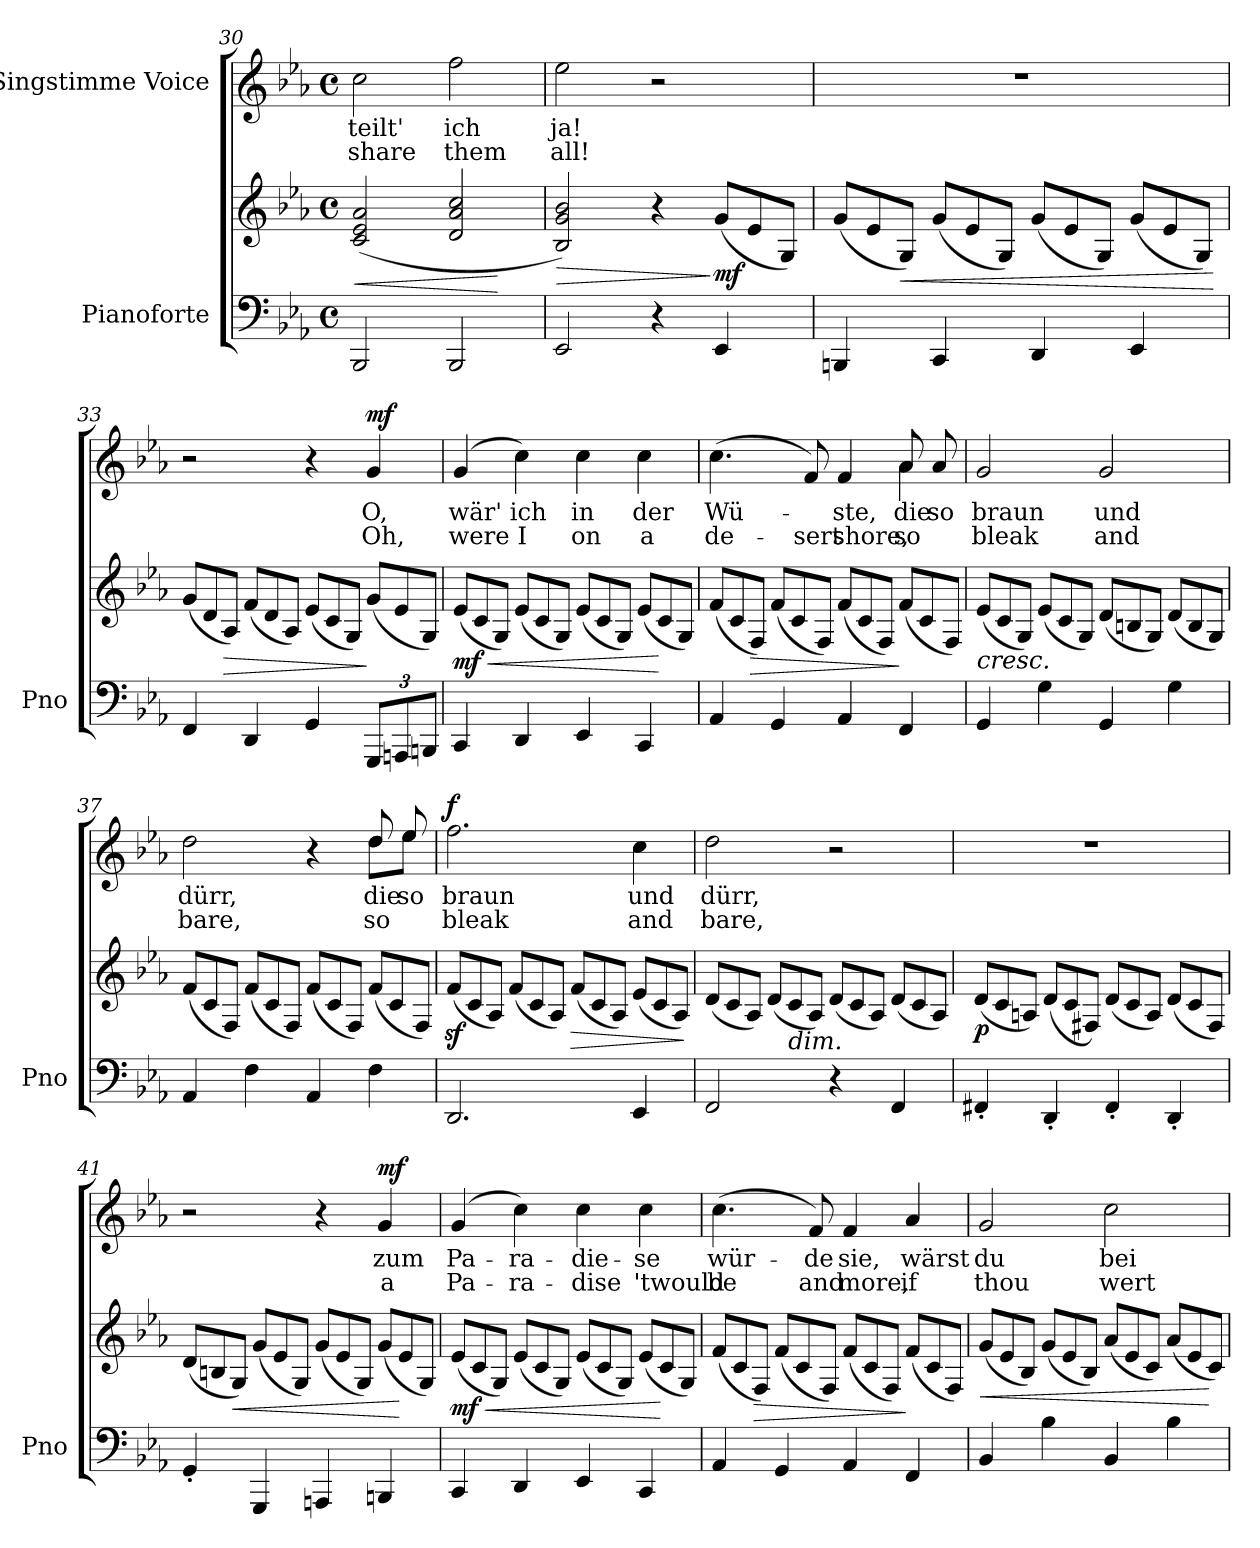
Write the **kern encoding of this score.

**kern	**kern	**dynam	**kern	**text	**text	**dynam
*part2	*part2	*part2	*part1	*part1	*part1	*part1
*staff3	*staff2	*staff2/3	*staff1	*staff1	*staff1	*staff1
*I"Pianoforte	*	*	*I"Singstimme Voice	*	*	*
*I'Pno	*	*	*	*	*	*
*clefF4	*clefG2	*	*clefG2	*	*	*
*k[b-e-a-]	*k[b-e-a-]	*	*k[b-e-a-]	*	*	*
*M4/4	*M4/4	*	*M4/4	*	*	*
*met(c)	*met(c)	*	*met(c)	*	*	*
=30	=30	=30	=30	=30	=30	=30
!	!	!LO:HP:b	!	!	!	!
2BBB-/	(2c/ 2e-/ 2a-/	<	2cc\	teilt'	share	.
2BBB-/	2d/ 2a-/ 2cc/	.	2ff\	ich	them	.
.	.	[	.	.	.	.
=31	=31	=31	=31	=31	=31	=31
!	!	!LO:HP:b	!	!	!	!
2EE-/	2B-/ 2g/ 2b-/)	>	2ee-\	ja!	all!	.
4r	4r	.	2r	.	.	.
*	*Xtuplet	*	*	*	*	*
!	!	!LO:DY:n=1:b	!	!	!	!
4EE-/	(12g/L	] mf	.	.	.	.
.	12e-/	.	.	.	.	.
.	12G/J)	.	.	.	.	.
=32	=32	=32	=32	=32	=32	=32
4BBBn/	(12g/L	.	1r	.	.	.
.	12e-/	.	.	.	.	.
!	!	!LO:HP:b	!	!	!	!
.	12G/J)	<	.	.	.	.
4CC/	(12g/L	.	.	.	.	.
.	12e-/	.	.	.	.	.
.	12G/J)	.	.	.	.	.
4DD/	(12g/L	.	.	.	.	.
.	12e-/	.	.	.	.	.
.	12G/J)	.	.	.	.	.
4EE-/	(12g/L	.	.	.	.	.
.	12e-/	.	.	.	.	.
.	12G/J)	.	.	.	.	.
.	.	[	.	.	.	.
=33	=33	=33	=33	=33	=33	=33
4FF/	(12g/L	.	2r	.	.	.
.	12d/	.	.	.	.	.
!	!	!LO:HP:b	!	!	!	!
.	12A-/J)	>	.	.	.	.
4DD/	(12f/L	.	.	.	.	.
.	12d/	.	.	.	.	.
.	12A-/J)	.	.	.	.	.
4GG/	(12e-/L	.	4r	.	.	.
.	12c/	.	.	.	.	.
.	12G/J)	.	.	.	.	.
*Xbrackettup	*	*	*	*	*	*
!	!	!	!	!	!	!LO:DY:a
12GGG/L	(12g/L	]	4g/	O,	Oh,	mf
12AAAn/	12e-/	.	.	.	.	.
12BBBn/J	12G/J)	.	.	.	.	.
=34	=34	=34	=34	=34	=34	=34
!	!	!LO:HP:b	!	!	!	!
!	!	!LO:DY:n=1:b	!	!	!	!
4CC/	(12e-/L	< mf	(4g/	wär'	were	.
.	12c/	.	.	.	.	.
.	12G/J)	.	.	.	.	.
4DD/	(12e-/L	.	4cc\)	ich	I	.
.	12c/	.	.	.	.	.
.	12G/J)	.	.	.	.	.
4EE-/	(12e-/L	.	4cc\	in	on	.
.	12c/	.	.	.	.	.
.	12G/J)	.	.	.	.	.
4CC/	(12e-/L	.	4cc\	der	a	.
.	12c/	[	.	.	.	.
.	12G/J)	.	.	.	.	.
=35	=35	=35	=35	=35	=35	=35
*	*	*	*^	*	*	*
4AA-/	(12f/L	.	(4.cc\	2.ryy	Wü-	de-	.
.	12c/	.	.	.	.	.	.
!	!	!LO:HP:b	!	!	!	!	!
.	12F/J)	>	.	.	.	.	.
4GG/	(12f/L	.	.	.	.	.	.
.	12c/	.	.	.	.	.	.
.	.	.	8f/)	.	.	-sert	.
.	12F/J)	.	.	.	.	.	.
4AA-/	(12f/L	.	4f/	.	-ste,	shore,	.
.	12c/	.	.	.	.	.	.
.	12F/J)	.	.	.	.	.	.
4FF/	(12f/L	]	8a-/	4a-\	die	so	.
.	12c/	.	.	.	.	.	.
.	.	.	8a-/	.	so	.	.
.	12F/J)	.	.	.	.	.	.
*	*	*	*v	*v	*	*	*
=36	=36	=36	=36	=36	=36	=36
!	!LO:TX:b:i:t=cresc.	!	!	!	!	!
4GG/	(12e-/L	.	2g/	braun	bleak	.
.	12c/	.	.	.	.	.
.	12G/J)	.	.	.	.	.
4G\	(12e-/L	.	.	.	.	.
.	12c/	.	.	.	.	.
.	12G/J)	.	.	.	.	.
4GG/	(12d/L	.	2g/	und	and	.
.	12Bn/	.	.	.	.	.
.	12G/J)	.	.	.	.	.
4G\	(12d/L	.	.	.	.	.
.	12B/	.	.	.	.	.
.	12G/J)	.	.	.	.	.
=37	=37	=37	=37	=37	=37	=37
*	*	*	*^	*	*	*
4AA-/	(12f/L	.	2.ryy	2dd\	dürr,	bare,	.
.	12c/	.	.	.	.	.	.
.	12F/J)	.	.	.	.	.	.
4F\	(12f/L	.	.	.	.	.	.
.	12c/	.	.	.	.	.	.
.	12F/J)	.	.	.	.	.	.
4AA-/	(12f/L	.	.	4r	.	.	.
.	12c/	.	.	.	.	.	.
.	12F/J)	.	.	.	.	.	.
4F\	(12f/L	.	8dd/	8dd\L	die	so	.
.	12c/	.	.	.	.	.	.
.	.	.	8ee-/	8ee-\J	so	.	.
.	12F/J)	.	.	.	.	.	.
*	*	*	*v	*v	*	*	*
=38	=38	=38	=38	=38	=38	=38
!	!	!	!	!	!	!LO:DY:a
2.DD/	(12fz</L	.	2.ff\	braun	bleak	f
.	12c/	.	.	.	.	.
.	12A-/J)	.	.	.	.	.
.	(12f/L	.	.	.	.	.
.	12c/	.	.	.	.	.
.	12A-/J)	.	.	.	.	.
!	!	!LO:HP:b	!	!	!	!
.	(12f/L	>	.	.	.	.
.	12c/	.	.	.	.	.
.	12A-/J)	.	.	.	.	.
4EE-/	(12e-/L	.	4cc\	und	and	.
.	12c/	.	.	.	.	.
.	12A-/J)	.	.	.	.	.
.	.	]	.	.	.	.
=39	=39	=39	=39	=39	=39	=39
2FF/	(12d/L	.	2dd\	dürr,	bare,	.
.	12c/	.	.	.	.	.
.	12A-/J)	.	.	.	.	.
.	(12d/L	.	.	.	.	.
!	!LO:TX:b:i:t=dim.	!	!	!	!	!
.	12c/	.	.	.	.	.
.	12A-/J)	.	.	.	.	.
4r	(12d/L	.	2r	.	.	.
.	12c/	.	.	.	.	.
.	12A-/J)	.	.	.	.	.
4FF/	(12d/L	.	.	.	.	.
.	12c/	.	.	.	.	.
.	12A-/J)	.	.	.	.	.
=40	=40	=40	=40	=40	=40	=40
!	!	!LO:DY:b	!	!	!	!
4FF#X'/	(12d/L	p	1r	.	.	.
.	12c/	.	.	.	.	.
.	12An/J)	.	.	.	.	.
4DD'/	(12d/L	.	.	.	.	.
.	12c/	.	.	.	.	.
.	12F#X/J)	.	.	.	.	.
4FF#'/	(12d/L	.	.	.	.	.
.	12c/	.	.	.	.	.
.	12A/J)	.	.	.	.	.
4DD'/	(12d/L	.	.	.	.	.
.	12c/	.	.	.	.	.
.	12F#/J)	.	.	.	.	.
=41	=41	=41	=41	=41	=41	=41
4GG'/	(12d/L	.	2r	.	.	.
.	12Bn/	.	.	.	.	.
!	!	!LO:HP:b	!	!	!	!
.	12G/J)	<	.	.	.	.
4GGG/	(12g/L	.	.	.	.	.
.	12e-/	.	.	.	.	.
.	12G/J)	.	.	.	.	.
4AAAn/	(12g/L	.	4r	.	.	.
.	12e-/	.	.	.	.	.
.	12G/J)	.	.	.	.	.
!	!	!	!	!	!	!LO:DY:a
4BBBn/	(12g/L	.	4g/	zum	a	mf
.	12e-/	[	.	.	.	.
.	12G/J)	.	.	.	.	.
=42	=42	=42	=42	=42	=42	=42
!	!	!LO:HP:b	!	!	!	!
!	!	!LO:DY:n=1:b	!	!	!	!
4CC/	(12e-/L	< mf	(4g/	Pa-	Pa-	.
.	12c/	.	.	.	.	.
.	12G/J)	.	.	.	.	.
4DD/	(12e-/L	.	4cc\)	-ra-	-ra-	.
.	12c/	.	.	.	.	.
.	12G/J)	.	.	.	.	.
4EE-/	(12e-/L	.	4cc\	-die-	-dise	.
.	12c/	.	.	.	.	.
.	12G/J)	.	.	.	.	.
4CC/	(12e-/L	.	4cc\	-se	'twould	.
.	12c/	[	.	.	.	.
.	12G/J)	.	.	.	.	.
=43	=43	=43	=43	=43	=43	=43
4AA-/	(12f/L	.	(4.cc\	wür-	be	.
.	12c/	.	.	.	.	.
!	!	!LO:HP:b	!	!	!	!
.	12F/J)	>	.	.	.	.
4GG/	(12f/L	.	.	.	.	.
.	12c/	.	.	.	.	.
.	.	.	8f/)	-de	and	.
.	12F/J)	.	.	.	.	.
4AA-/	(12f/L	.	4f/	sie,	more,	.
.	12c/	.	.	.	.	.
.	12F/J)	.	.	.	.	.
4FF/	(12f/L	]	4a-/	wärst	if	.
.	12c/	.	.	.	.	.
.	12F/J)	.	.	.	.	.
=44	=44	=44	=44	=44	=44	=44
!	!	!LO:HP:b	!	!	!	!
4BB-/	(12g/L	<	2g/	du	thou	.
.	12e-/	.	.	.	.	.
.	12B-/J)	.	.	.	.	.
4B-\	(12g/L	.	.	.	.	.
.	12e-/	.	.	.	.	.
.	12B-/J)	.	.	.	.	.
4BB-/	(12a-/L	.	2cc\	bei	wert	.
.	12e-/	.	.	.	.	.
.	12c/J)	.	.	.	.	.
4B-\	(12a-/L	.	.	.	.	.
.	12e-/	.	.	.	.	.
.	12c/J)	[	.	.	.	.
=	=	=	=	=	=	=
*-	*-	*-	*-	*-	*-	*-
